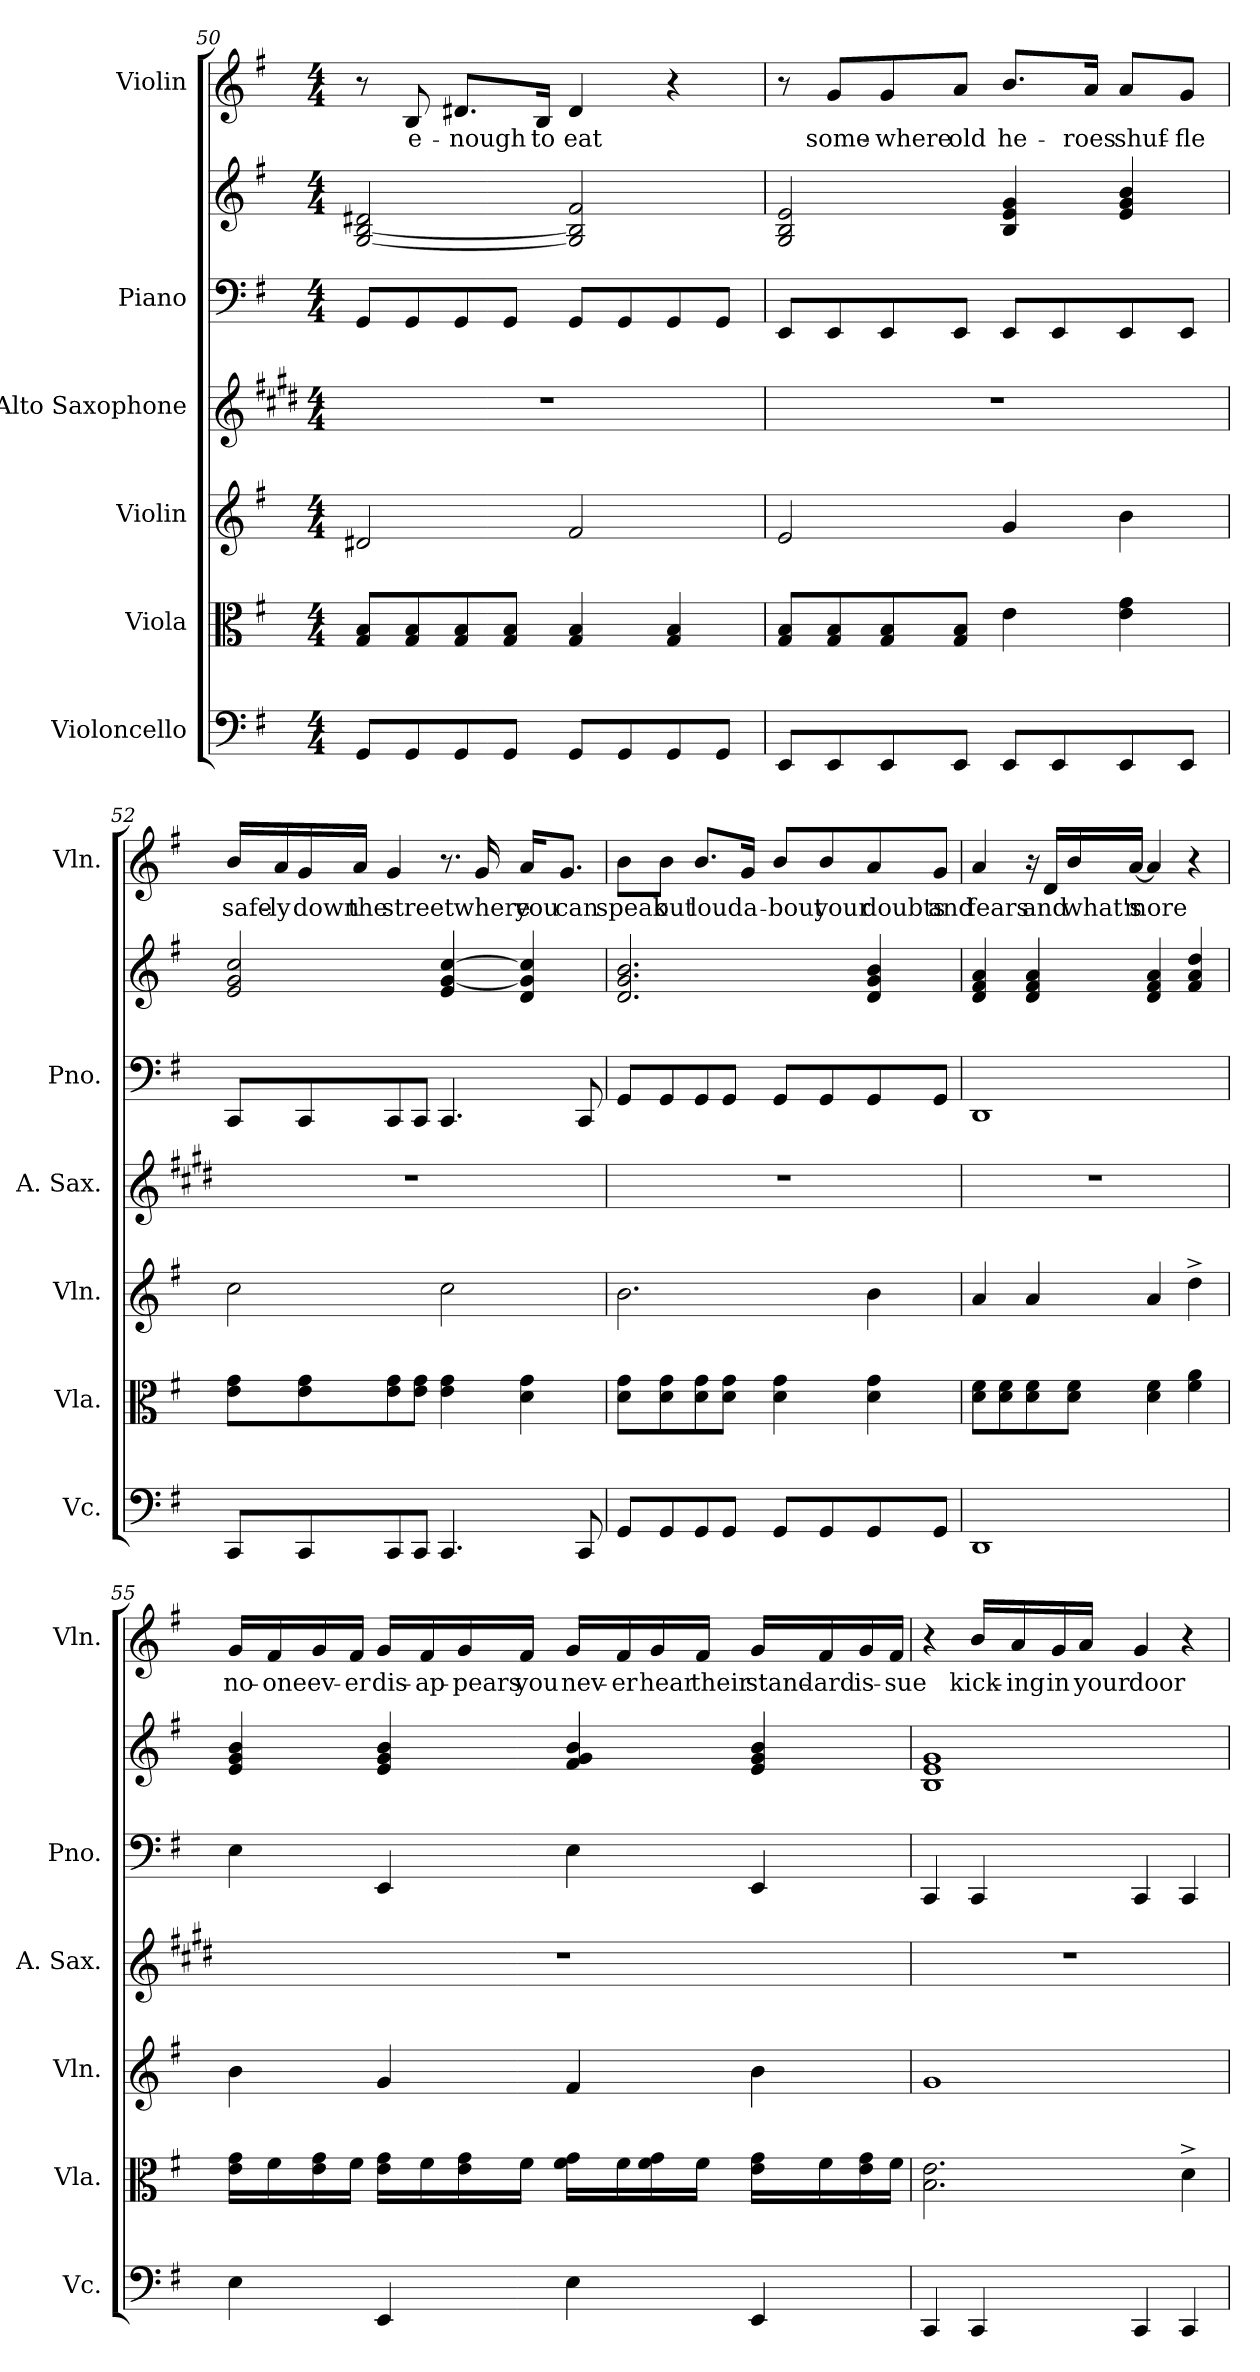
**kern	**kern	**kern	**kern	**kern	**kern	**kern	**text
*part6	*part5	*part4	*part3	*part2	*part2	*part1	*part1
*staff7	*staff6	*staff5	*staff4	*staff3	*staff2	*staff1	*staff1
*I"Violoncello	*I"Viola	*I"Violin	*I"Alto Saxophone	*I"Piano	*	*I"Violin	*
*I'Vc.	*I'Vla.	*I'Vln.	*I'A. Sax.	*I'Pno.	*	*I'Vln.	*
*clefF4	*clefC3	*clefG2	*clefG2	*clefF4	*clefG2	*clefG2	*
*	*	*	*ITrd5c9	*	*	*	*
*k[f#]	*k[f#]	*k[f#]	*k[f#]	*k[f#]	*k[f#]	*k[f#]	*
*M4/4	*M4/4	*M4/4	*M4/4	*M4/4	*M4/4	*M4/4	*
=50	=50	=50	=50	=50	=50	=50	=50
8GG/L	8G/ 8B/L	2d#X/	1r	8GG/L	[2G/ [2B/ 2d#X/	8r	.
8GG/	8G/ 8B/	.	.	8GG/	.	8B/	e-
8GG/	8G/ 8B/	.	.	8GG/	.	8.d#X/L	-nough
8GG/J	8G/ 8B/J	.	.	8GG/J	.	.	.
.	.	.	.	.	.	16B/Jk	to
8GG/L	4G/ 4B/	2f#/	.	8GG/L	2G/] 2B/] 2f#/	4d#/	eat
8GG/	.	.	.	8GG/	.	.	.
8GG/	4G/ 4B/	.	.	8GG/	.	4r	.
8GG/J	.	.	.	8GG/J	.	.	.
!!LO:PB:g=z
=51	=51	=51	=51	=51	=51	=51	=51
8EE/L	8G/ 8B/L	2e/	1r	8EE/L	2G/ 2B/ 2e/	8r	.
8EE/	8G/ 8B/	.	.	8EE/	.	8g/L	some-
8EE/	8G/ 8B/	.	.	8EE/	.	8g/	-where
8EE/J	8G/ 8B/J	.	.	8EE/J	.	8a/J	old
8EE/L	4e\	4g/	.	8EE/L	4B/ 4e/ 4g/	8.b/L	he-
8EE/	.	.	.	8EE/	.	.	.
.	.	.	.	.	.	16a/Jk	-roes
8EE/	4e\ 4g\	4b\	.	8EE/	4e/ 4g/ 4b/	8a/L	shuf-
8EE/J	.	.	.	8EE/J	.	8g/J	-fle
=52	=52	=52	=52	=52	=52	=52	=52
8CC/L	8e\ 8g\L	2cc\	1r	8CC/L	2e/ 2g/ 2cc/	16b/LL	safe-
.	.	.	.	.	.	16a/	-ly
8CC/	8e\ 8g\	.	.	8CC/	.	16g/	down
.	.	.	.	.	.	16a/JJ	the
8CC/	8e\ 8g\	.	.	8CC/	.	4g/	street
8CC/J	8e\ 8g\J	.	.	8CC/J	.	.	.
4.CC/	4e\ 4g\	2cc\	.	4.CC/	4e/ [4g/ [4cc/	8.r	.
.	.	.	.	.	.	16g/	where
.	4d\ 4g\	.	.	.	4d/ 4g/] 4cc/]	16a/KL	you
.	.	.	.	.	.	8.g/J	can
8CC/	.	.	.	8CC/	.	.	.
=53	=53	=53	=53	=53	=53	=53	=53
8GG/L	8d\ 8g\L	2.b\	1r	8GG/L	2.d/ 2.g/ 2.b/	8b\L	speak
8GG/	8d\ 8g\	.	.	8GG/	.	8b\J	out
8GG/	8d\ 8g\	.	.	8GG/	.	8.b/L	loud
8GG/J	8d\ 8g\J	.	.	8GG/J	.	.	.
.	.	.	.	.	.	16g/Jk	a-
8GG/L	4d\ 4g\	.	.	8GG/L	.	8b/L	-bout
8GG/	.	.	.	8GG/	.	8b/	your
8GG/	4d\ 4g\	4b\	.	8GG/	4d/ 4g/ 4b/	8a/	doubts
8GG/J	.	.	.	8GG/J	.	8g/J	and
!!LO:LB:g=z
=54	=54	=54	=54	=54	=54	=54	=54
1DD	8d\ 8f#\L	4a/	1r	1DD	4d/ 4f#/ 4a/	4a/	fears
.	8d\ 8f#\	.	.	.	.	.	.
.	8d\ 8f#\	4a/	.	.	4d/ 4f#/ 4a/	16r	.
.	.	.	.	.	.	16d/LL	and
.	8d\ 8f#\J	.	.	.	.	16b/	what's
.	.	.	.	.	.	[16a/JJ	more
.	4d\ 4f#\	4a/	.	.	4d/ 4f#/ 4a/	4a/]	.
.	4f#\ 4a\	4dd^\	.	.	4f#/ 4a/ 4dd/	4r	.
=55	=55	=55	=55	=55	=55	=55	=55
4E\	16e\ 16g\LL	4b\	1r	4E\	4e/ 4g/ 4b/	16g/LL	no-
.	16f#\	.	.	.	.	16f#/	-one
.	16e\ 16g\	.	.	.	.	16g/	ev-
.	16f#\JJ	.	.	.	.	16f#/JJ	-er
4EE/	16e\ 16g\LL	4g/	.	4EE/	4e/ 4g/ 4b/	16g/LL	dis-
.	16f#\	.	.	.	.	16f#/	-ap-
.	16e\ 16g\	.	.	.	.	16g/	-pears
.	16f#\JJ	.	.	.	.	16f#/JJ	you
4E\	16f#\ 16g\LL	4f#/	.	4E\	4f#/ 4g/ 4b/	16g/LL	nev-
.	16f#\	.	.	.	.	16f#/	-er
.	16f#\ 16g\	.	.	.	.	16g/	hear
.	16f#\JJ	.	.	.	.	16f#/JJ	their
4EE/	16e\ 16g\LL	4b\	.	4EE/	4e/ 4g/ 4b/	16g/LL	stand-
.	16f#\	.	.	.	.	16f#/	-ard
.	16e\ 16g\	.	.	.	.	16g/	is-
.	16f#\JJ	.	.	.	.	16f#/JJ	-sue
=56	=56	=56	=56	=56	=56	=56	=56
4CC/	2.B\ 2.e\	1g	1r	4CC/	1B 1e 1g	4r	.
4CC/	.	.	.	4CC/	.	16b/LL	kick-
.	.	.	.	.	.	16a/	-ing
.	.	.	.	.	.	16g/	in
.	.	.	.	.	.	16a/JJ	your
4CC/	.	.	.	4CC/	.	4g/	door
4CC/	4d^\	.	.	4CC/	.	4r	.
=	=	=	=	=	=	=	=
*-	*-	*-	*-	*-	*-	*-	*-
